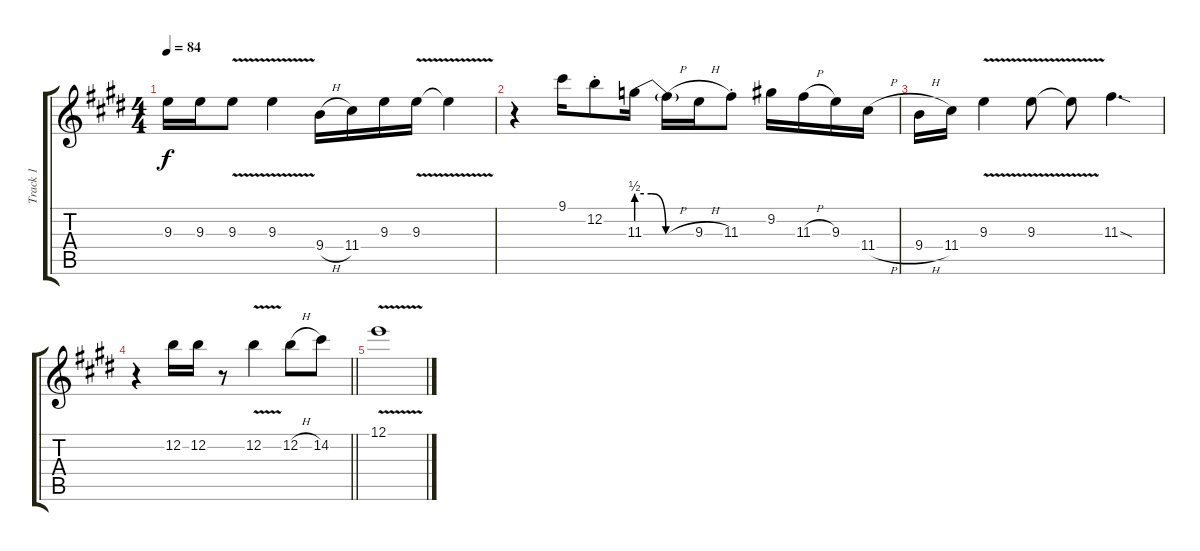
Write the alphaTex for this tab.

\track ("Track 1" "Track 1") {instrument electricguitarclean}
\staff {score tabs}
\tuning (E4 B3 G3 D3 A2 E2) {hide}
\ts (4 4)
\tempo 84
\clef g2
\ks e
9.3.16{dy f} 9.3.16 9.3{v}.8 9.3{v}.4 9.4{h}.16 11.4.16 9.3.16 9.3{v}.16 9.3{t}.4 |
r.4{volume 0} 9.1.16 12.2{st}.8 11.3{be (custom 0 2 15 2 30 0 60 0)}.16 11.3{h t}.16 9.3{h}.16 11.3{st}.8 9.2.16 11.3{h}.16 9.3.16 11.4{h}.16 |
9.4{h}.16 11.4.16 9.3{v}.4 9.3{v}.8 9.3{t}.8 11.3{sod}.4{d} |
\barLineRight lightlight
r.4 12.2.16 12.2.16 r.8 12.2{v}.4 12.2{h}.8 14.2.8 |
12.1{v}.1
